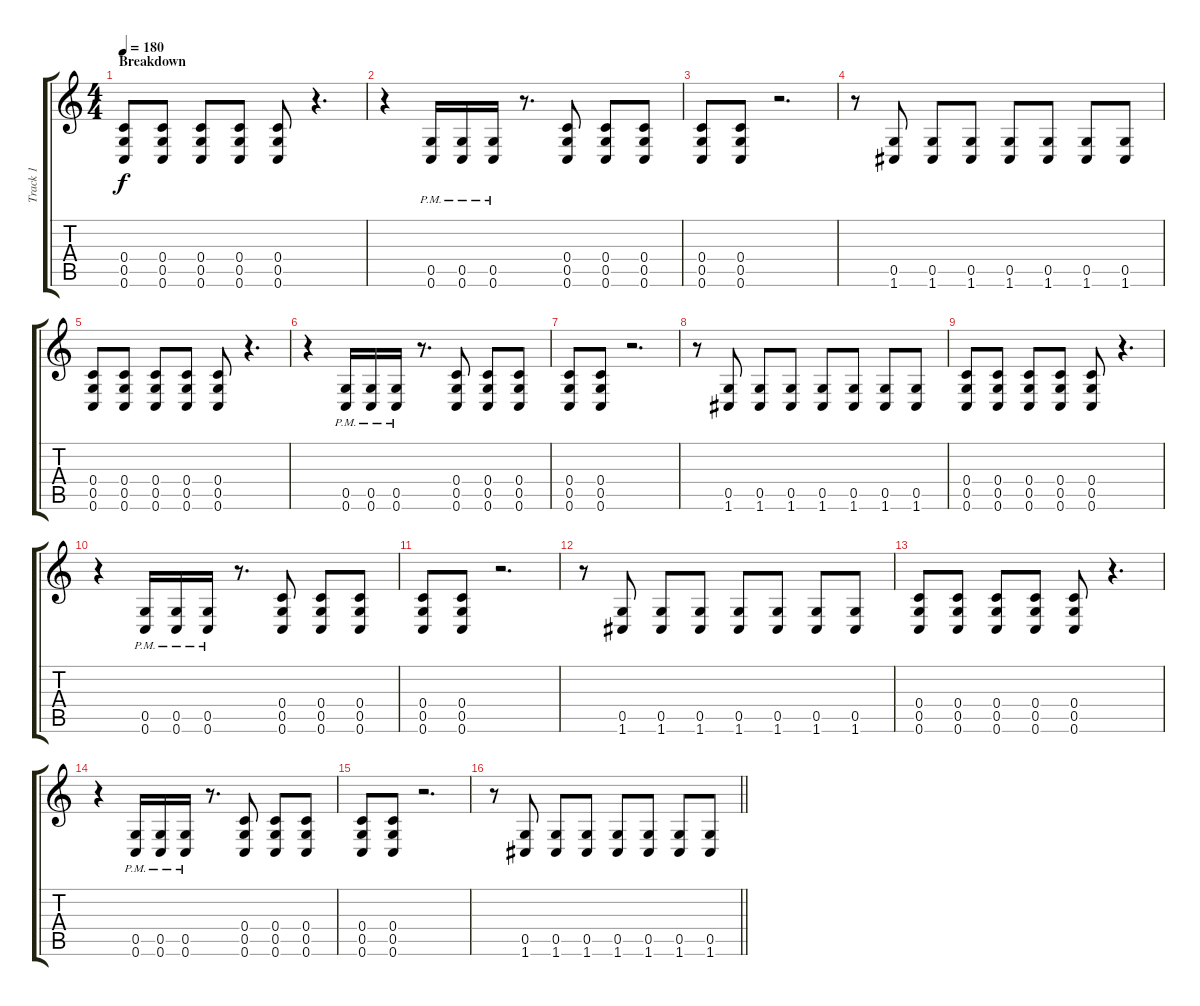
\track ("Track 1" "Track 1") {instrument distortionguitar}
\staff {score tabs}
\tuning (D4 A3 F3 C3 G2 C2) {hide}
\ts (4 4)
\section ("" "Breakdown")
\tempo 180
\clef g2
\ks c
(0.4 0.5 0.6).8{dy f volume 13 instrument distortionguitar} (0.4 0.5 0.6).8 (0.4 0.5 0.6).8 (0.4 0.5 0.6).8 (0.4 0.5 0.6).8 r.4{d} |
r.4 (0.5 0.6{pm}).16 (0.5 0.6{pm}).16 (0.5 0.6{pm}).16 r.8{d} (0.4 0.5 0.6).8 (0.4 0.5 0.6).8 (0.4 0.5 0.6).8 |
(0.4 0.5 0.6).8 (0.4 0.5 0.6).8 r.2{d} |
r.8 (0.5 1.6).8 (0.5 1.6).8 (0.5 1.6).8 (0.5 1.6).8 (0.5 1.6).8 (0.5 1.6).8 (0.5 1.6).8 |
(0.4 0.5 0.6).8 (0.4 0.5 0.6).8 (0.4 0.5 0.6).8 (0.4 0.5 0.6).8 (0.4 0.5 0.6).8 r.4{d} |
r.4 (0.5 0.6{pm}).16 (0.5 0.6{pm}).16 (0.5 0.6{pm}).16 r.8{d} (0.4 0.5 0.6).8 (0.4 0.5 0.6).8 (0.4 0.5 0.6).8 |
(0.4 0.5 0.6).8 (0.4 0.5 0.6).8 r.2{d} |
r.8 (0.5 1.6).8 (0.5 1.6).8 (0.5 1.6).8 (0.5 1.6).8 (0.5 1.6).8 (0.5 1.6).8 (0.5 1.6).8 |
(0.4 0.5 0.6).8 (0.4 0.5 0.6).8 (0.4 0.5 0.6).8 (0.4 0.5 0.6).8 (0.4 0.5 0.6).8 r.4{d} |
r.4 (0.5 0.6{pm}).16 (0.5 0.6{pm}).16 (0.5 0.6{pm}).16 r.8{d} (0.4 0.5 0.6).8 (0.4 0.5 0.6).8 (0.4 0.5 0.6).8 |
(0.4 0.5 0.6).8 (0.4 0.5 0.6).8 r.2{d} |
r.8 (0.5 1.6).8 (0.5 1.6).8 (0.5 1.6).8 (0.5 1.6).8 (0.5 1.6).8 (0.5 1.6).8 (0.5 1.6).8 |
(0.4 0.5 0.6).8 (0.4 0.5 0.6).8 (0.4 0.5 0.6).8 (0.4 0.5 0.6).8 (0.4 0.5 0.6).8 r.4{d} |
r.4 (0.5 0.6{pm}).16 (0.5 0.6{pm}).16 (0.5 0.6{pm}).16 r.8{d} (0.4 0.5 0.6).8 (0.4 0.5 0.6).8 (0.4 0.5 0.6).8 |
(0.4 0.5 0.6).8 (0.4 0.5 0.6).8 r.2{d} |
\barLineRight lightlight
r.8 (0.5 1.6).8 (0.5 1.6).8 (0.5 1.6).8 (0.5 1.6).8 (0.5 1.6).8 (0.5 1.6).8 (0.5 1.6).8
